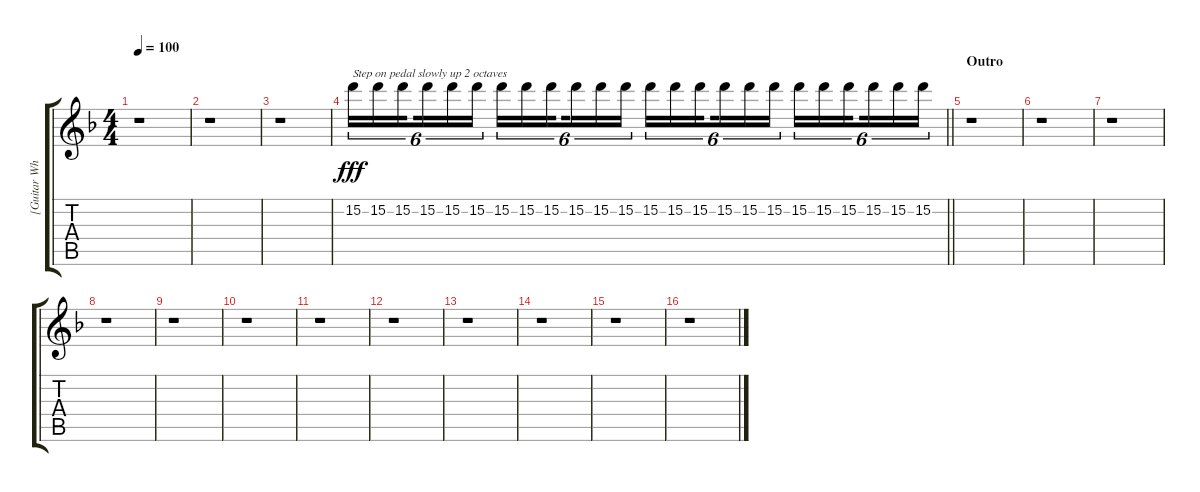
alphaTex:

\track ("[Guitar Whammy]" "[Guitar Wh") {instrument distortionguitar}
\staff {score tabs}
\tuning (E4 B3 G3 D3 A2 D2) {hide}
\ts (4 4)
\tempo 100
\clef g2
\ks f
r.1{dy fff} |
r.1 |
r.1 |
\barLineRight lightlight
15.2.16{tu (6 4) txt "Step on pedal slowly up 2 octaves"} 15.2.16{tu (6 4)} 15.2.16{tu (6 4) beam splitsecondary} 15.2.16{tu (6 4)} 15.2.16{tu (6 4)} 15.2.16{tu (6 4)} 15.2.16{tu (6 4)} 15.2.16{tu (6 4)} 15.2.16{tu (6 4) beam splitsecondary} 15.2.16{tu (6 4)} 15.2.16{tu (6 4)} 15.2.16{tu (6 4)} 15.2.16{tu (6 4)} 15.2.16{tu (6 4)} 15.2.16{tu (6 4) beam splitsecondary} 15.2.16{tu (6 4)} 15.2.16{tu (6 4)} 15.2.16{tu (6 4)} 15.2.16{tu (6 4)} 15.2.16{tu (6 4)} 15.2.16{tu (6 4) beam splitsecondary} 15.2.16{tu (6 4)} 15.2.16{tu (6 4)} 15.2.16{tu (6 4)} |
\section ("" "Outro")
r.1 |
r.1 |
r.1 |
r.1 |
r.1 |
r.1 |
r.1 |
r.1 |
r.1 |
r.1 |
r.1 |
r.1
